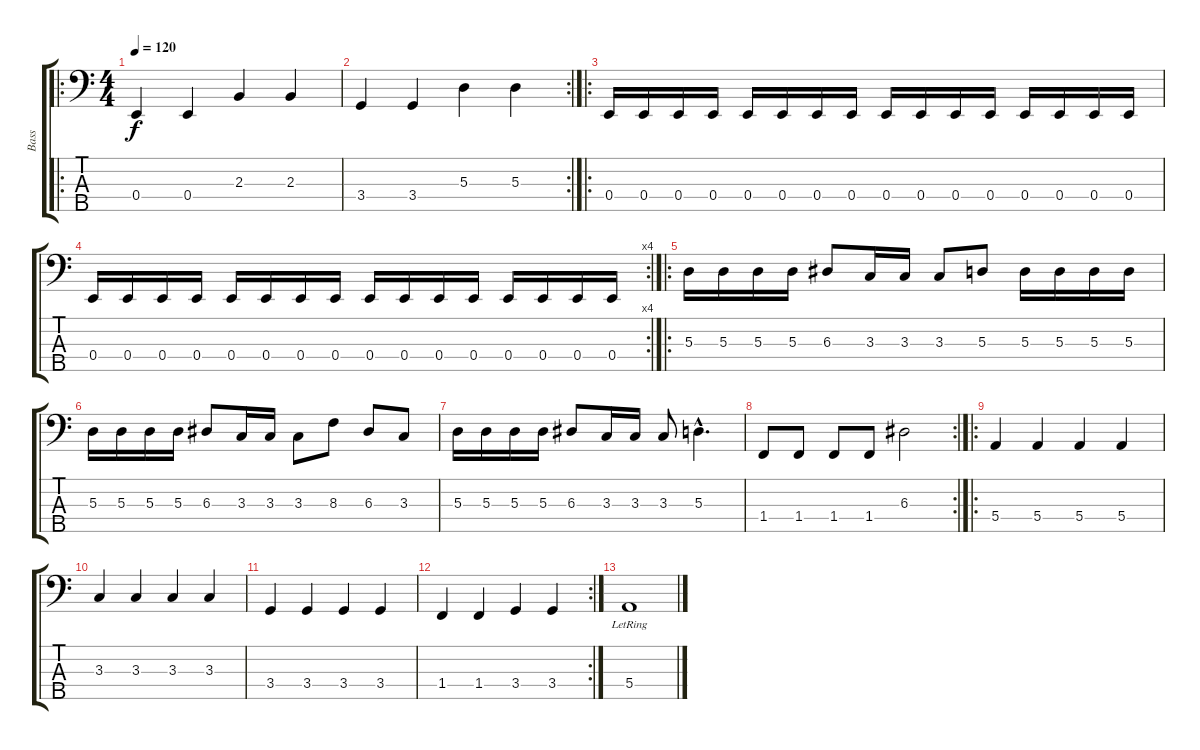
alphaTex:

\track ("Bass" "Bass") {instrument electricbasspick}
\staff {score tabs}
\tuning (G2 D2 A1 E1 B0) {hide}
\ro
\ts (4 4)
\tempo 120
\clef f4
\ks c
0.4.4{dy f} 0.4.4 2.3.4 2.3.4 |
\rc 2
3.4.4 3.4.4 5.3.4 5.3.4 |
\ro
0.4.16 0.4.16 0.4.16 0.4.16 0.4.16 0.4.16 0.4.16 0.4.16 0.4.16 0.4.16 0.4.16 0.4.16 0.4.16 0.4.16 0.4.16 0.4.16 |
\rc 4
0.4.16 0.4.16 0.4.16 0.4.16 0.4.16 0.4.16 0.4.16 0.4.16 0.4.16 0.4.16 0.4.16 0.4.16 0.4.16 0.4.16 0.4.16 0.4.16 |
\ro
5.3.16 5.3.16 5.3.16 5.3.16 6.3.8 3.3.16 3.3.16 3.3.8 5.3.8 5.3.16 5.3.16 5.3.16 5.3.16 |
5.3.16 5.3.16 5.3.16 5.3.16 6.3.8 3.3.16 3.3.16 3.3.8 8.3.8 6.3.8 3.3.8 |
5.3.16 5.3.16 5.3.16 5.3.16 6.3.8 3.3.16 3.3.16 3.3.8 5.3{hac}.4{d} |
\rc 2
1.4.8 1.4.8 1.4.8 1.4.8 6.3.2 |
\ro
5.4.4 5.4.4 5.4.4 5.4.4 |
3.3.4 3.3.4 3.3.4 3.3.4 |
3.4.4 3.4.4 3.4.4 3.4.4 |
\rc 2
1.4.4 1.4.4 3.4.4 3.4.4 |
5.4{lr}.1
